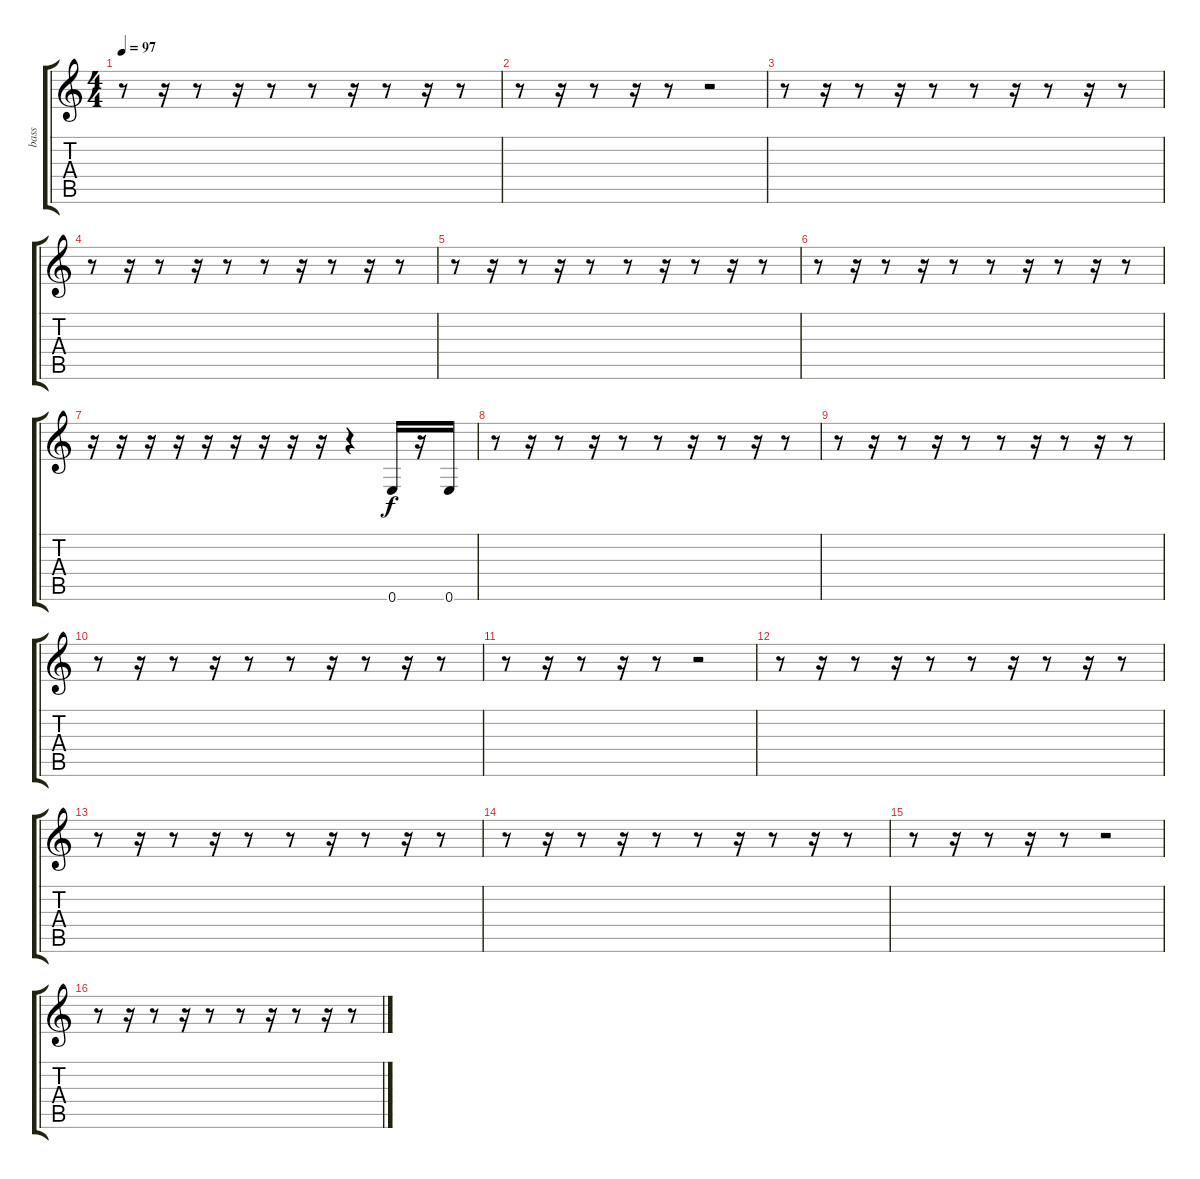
\track ("bass" "bass") {instrument synthbass1}
\staff {score tabs}
\tuning (E4 B3 G3 D3 A2 E2) {hide}
\ts (4 4)
\tempo 97
\clef g2
\ks c
r.8{dy f} r.16 r.8 r.16 r.8 r.8 r.16 r.8 r.16 r.8 |
r.8 r.16 r.8 r.16 r.8 r.2 |
r.8 r.16 r.8 r.16 r.8 r.8 r.16 r.8 r.16 r.8 |
r.8 r.16 r.8 r.16 r.8 r.8 r.16 r.8 r.16 r.8 |
r.8 r.16 r.8 r.16 r.8 r.8 r.16 r.8 r.16 r.8 |
r.8 r.16 r.8 r.16 r.8 r.8 r.16 r.8 r.16 r.8 |
r.16 r.16 r.16 r.16 r.16 r.16 r.16 r.16 r.16 r.4 0.6.16 r.16 0.6.16 |
r.8 r.16 r.8 r.16 r.8 r.8 r.16 r.8 r.16 r.8 |
r.8 r.16 r.8 r.16 r.8 r.8 r.16 r.8 r.16 r.8 |
r.8 r.16 r.8 r.16 r.8 r.8 r.16 r.8 r.16 r.8 |
r.8 r.16 r.8 r.16 r.8 r.2 |
r.8 r.16 r.8 r.16 r.8 r.8 r.16 r.8 r.16 r.8 |
r.8 r.16 r.8 r.16 r.8 r.8 r.16 r.8 r.16 r.8 |
r.8 r.16 r.8 r.16 r.8 r.8 r.16 r.8 r.16 r.8 |
r.8 r.16 r.8 r.16 r.8 r.2 |
r.8 r.16 r.8 r.16 r.8 r.8 r.16 r.8 r.16 r.8
